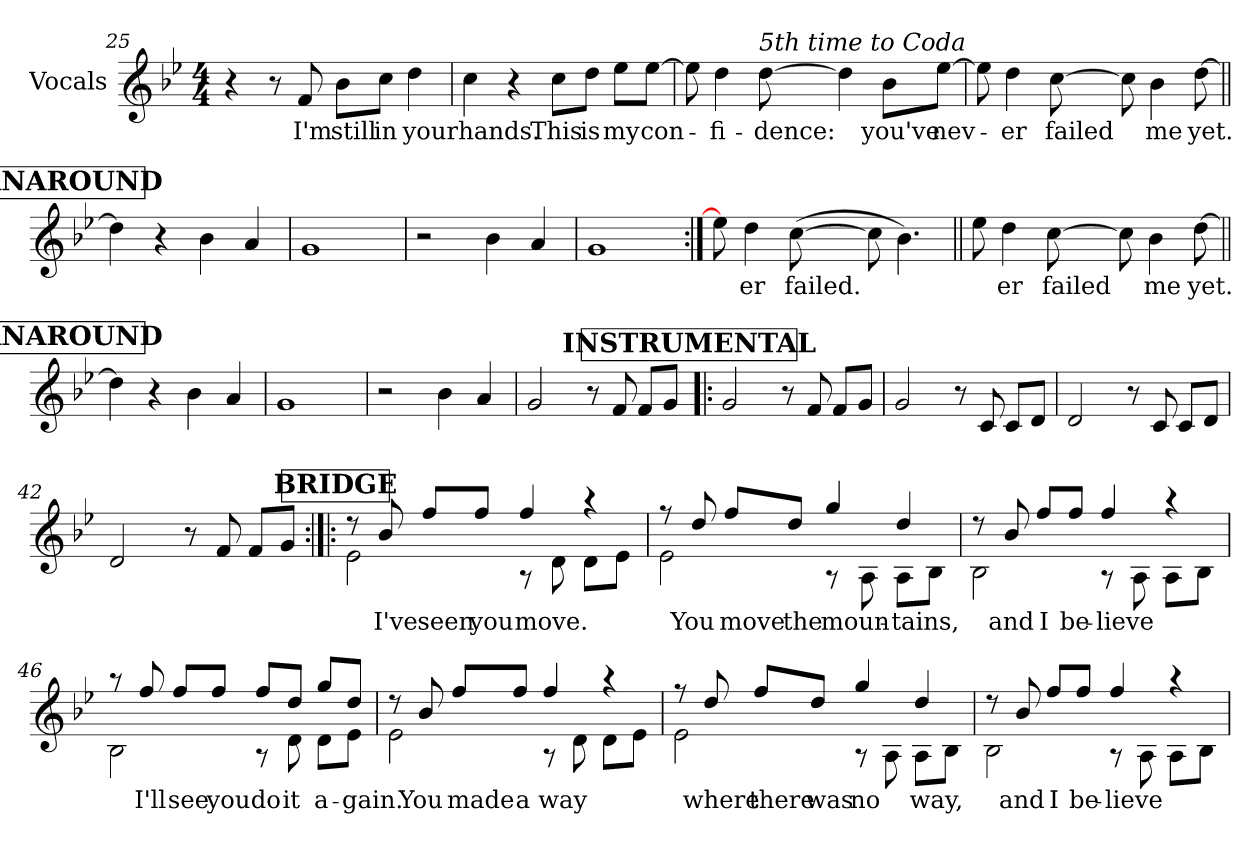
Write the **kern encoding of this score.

**kern	**text
*part1	*part1
*staff1	*staff1
*I"Vocals	*
*clefG2	*
*k[b-e-]	*
*B-:	*
*M4/4	*
=25	=25
4r	.
8r	.
!	!LO:LY:b
8f/	I'm
!	!LO:LY:b
8b-\L	still
!	!LO:LY:b
8cc\J	in
!	!LO:LY:b
4dd\	your
=26	=26
!	!LO:LY:b
4cc\	hands.
4r	.
!	!LO:LY:b
8cc\L	This
!	!LO:LY:b
8dd\J	is
!	!LO:LY:b
8ee-\L	my
!	!LO:LY:b
[8ee-\J	con-
=27	=27
8ee-\]	.
!	!LO:LY:b
4dd\	-fi-
!	!LO:LY:b
[8dd\	-dence:
4dd\]	.
!	!LO:LY:b
8b-\L	you've
!	!LO:LY:b
[8ee-\J	nev-
!LO:TX:a:i:rj:t=5th time to Coda	!
=28	=28
8ee-\]	.
!	!LO:LY:b
4dd\	-er
!	!LO:LY:b
[8cc\	failed
8cc\]	.
!	!LO:LY:b
4b-\	me
!	!LO:LY:b
[8dd\	yet.
!!LO:LB:g=z
!!LO:REH:place=s1:a:B:t=TURNAROUND
=29||	=29||
4dd\]	.
4r	.
4b-!\	.
4a!/	.
=30	=30
1g!	.
=31	=31
2r	.
4b-!\	.
4a!/	.
=32	=32
1g!	.
=33:|!	=33:|!
!	!LO:LY:b
8ee-\]	­
!	!LO:LY:b
4dd\	er
!	!LO:LY:b
(>[8cc\	failed.
8cc\]	.
4.b-\)	.
=34||	=34||
!	!LO:LY:b
(>8ee-\	­
!	!LO:LY:b
4dd\	er
!	!LO:LY:b
[8cc\	failed
8cc\]	.
!	!LO:LY:b
4b-\	me
!	!LO:LY:b
[8dd\	yet.
!!LO:LB:g=z
!!LO:REH:place=s1:a:B:t=TURNAROUND
=35||	=35||
4dd\]	.
4r	.
4b-!\	.
4a!/	.
=36	=36
1g!	.
=37	=37
2r	.
4b-!\	.
4a!/	.
=38	=38
2g!/	.
8r	.
8f!/	.
8f!/L	.
8g!/J	.
!!LO:LB:g=z
!!LO:REH:place=s1:a:B:t=INSTRUMENTAL
=39!|:	=39!|:
2g!/	.
8r	.
8f!/	.
8f!/L	.
8g!/J	.
=40	=40
2g!/	.
8r	.
8c!/	.
8c!/L	.
8d!/J	.
=41	=41
2d!/	.
8r	.
8c!/	.
8c!/L	.
8d!/J	.
=42	=42
2d!/	.
8r	.
8f!/	.
8f!/L	.
8g!/J	.
!!LO:LB:g=z
!!LO:REH:place=s1:a:B:t=BRIDGE
=43:|!|:	=43:|!|:
*^	*
8r	2e-!\	.
!	!	!LO:LY:b
8b-/	.	I've
!	!	!LO:LY:b
8ff/L	.	seen
!	!	!LO:LY:b
8ff/J	.	you
!	!	!LO:LY:b
4ff/	8rA	move.
.	8d!\	.
4r	8d!\L	.
.	8e-!\J	.
=44	=44	=44
8r	2e-!\	.
!	!	!LO:LY:b
8dd/	.	You
!	!	!LO:LY:b
8ff/L	.	move
!	!	!LO:LY:b
8dd/J	.	the
!	!	!LO:LY:b
4gg/	8rA	moun-
.	8A!\	.
!	!	!LO:LY:b
4dd/	8A!\L	-tains,
.	8B-!\J	.
=45	=45	=45
8r	2B-!\	.
!	!	!LO:LY:b
8b-/	.	and
!	!	!LO:LY:b
8ff/L	.	I
!	!	!LO:LY:b
8ff/J	.	be-
!	!	!LO:LY:b
4ff/	8rA	-lieve
.	8A!\	.
4r	8A!\L	.
.	8B-!\J	.
!!LO:LB:g=z	!!
=46	=46	=46
8r	2B-!\	.
!	!	!LO:LY:b
8ff/	.	I'll
!	!	!LO:LY:b
8ff/L	.	see
!	!	!LO:LY:b
8ff/J	.	you
!	!	!LO:LY:b
8ff/L	8rA	do
!	!	!LO:LY:b
8dd/J	8d!\	it
!	!	!LO:LY:b
8gg/L	8d!\L	a-
!	!	!LO:LY:b
8dd/J	8e-!\J	-gain.
=47	=47	=47
8r	2e-!\	.
!	!	!LO:LY:b
8b-/	.	You
!	!	!LO:LY:b
8ff/L	.	made
!	!	!LO:LY:b
8ff/J	.	a
!	!	!LO:LY:b
4ff/	8rA	way
.	8d!\	.
4r	8d!\L	.
.	8e-!\J	.
=48	=48	=48
8r	2e-!\	.
!	!	!LO:LY:b
8dd/	.	where
!	!	!LO:LY:b
8ff/L	.	there
!	!	!LO:LY:b
8dd/J	.	was
!	!	!LO:LY:b
4gg/	8rA	no
.	8A!\	.
!	!	!LO:LY:b
4dd/	8A!\L	way,
.	8B-!\J	.
!!LO:LB:g=z	!!
=49	=49	=49
8r	2B-!\	.
!	!	!LO:LY:b
8b-/	.	and
!	!	!LO:LY:b
8ff/L	.	I
!	!	!LO:LY:b
8ff/J	.	be-
!	!	!LO:LY:b
4ff/	8rA	-lieve
.	8A!\	.
4r	8A!\L	.
.	8B-!\J	.
*v	*v	*
=	=
*-	*-
